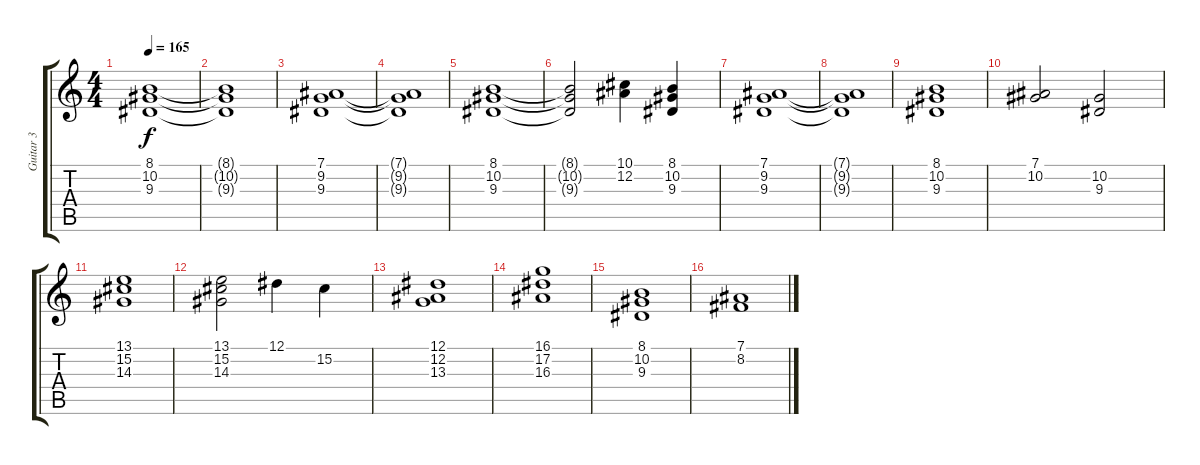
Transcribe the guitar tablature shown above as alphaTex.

\track ("Guitar 3" "Guitar 3") {instrument synthstrings2}
\staff {score tabs}
\tuning (Eb4 Bb3 Gb3 Db3 Ab2 Eb2) {hide}
\ts (4 4)
\tempo 165
\clef g2
\ks c
(8.1 10.2 9.3).1{dy f instrument synthstrings2} |
(8.1{t} 10.2{t} 9.3{t}).1 |
(7.1 9.2 9.3).1 |
(7.1{t} 9.2{t} 9.3{t}).1 |
(8.1 10.2 9.3).1 |
(8.1{t} 10.2{t} 9.3{t}).2 (10.1 12.2).4 (8.1 10.2 9.3).4 |
(7.1 9.2 9.3).1 |
(7.1{t} 9.2{t} 9.3{t}).1 |
(8.1 10.2 9.3).1 |
(7.1 10.2).2 (10.2 9.3).2 |
(13.1 15.2 14.3).1 |
(13.1 15.2 14.3).2 12.1.4 15.2.4 |
(12.1 12.2 13.3).1 |
(16.1 17.2 16.3).1 |
(8.1 10.2 9.3).1 |
(7.1 8.2).1
